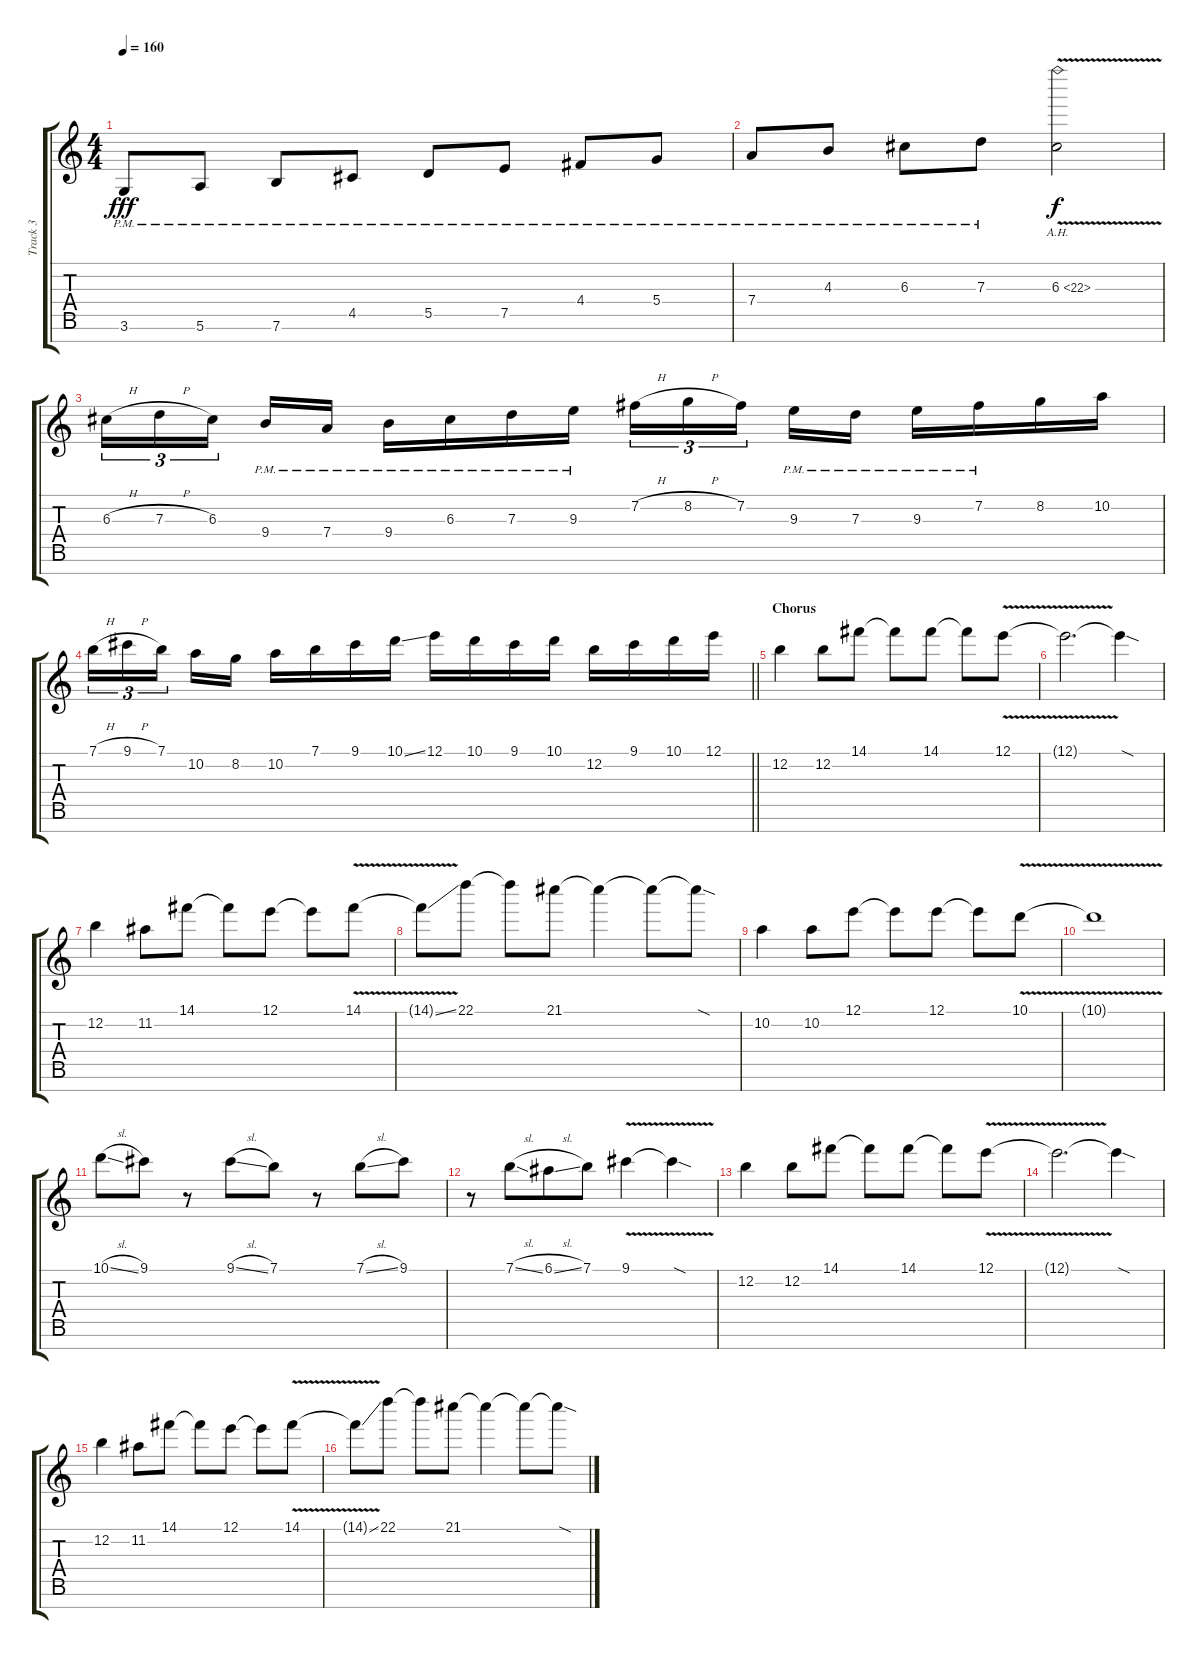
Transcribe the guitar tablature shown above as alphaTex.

\track ("Track 3" "Track 3") {instrument distortionguitar}
\staff {score tabs}
\tuning (E4 B3 G3 D3 A2 E2 B1) {hide}
\ts (4 4)
\section ("" "")
\tempo 160
\clef g2
\ks c
3.6{pm}.8{dy fff} 5.6{pm}.8 7.6{pm}.8 4.5{pm}.8 5.5{pm}.8 7.5{pm}.8 4.4{pm}.8 5.4{pm}.8 |
7.4{pm}.8 4.3{pm}.8 6.3{pm}.8 7.3{pm}.8 6.3{ah 16 v}.2{dy f} |
6.3{h}.16{tu (3 2)} 7.3{h}.16{tu (3 2)} 6.3.16{tu (3 2) beam splitsecondary} 9.4{pm}.16 7.4{pm}.16 9.4{pm}.16 6.3{pm}.16 7.3{pm}.16 9.3{pm}.16 7.2{h}.16{tu (3 2)} 8.2{h}.16{tu (3 2)} 7.2.16{tu (3 2) beam splitsecondary} 9.3{pm}.16 7.3{pm}.16 9.3{pm}.16 7.2{pm}.16 8.2.16 10.2.16 |
\barLineRight lightlight
7.1{h}.16{tu (3 2)} 9.1{h}.16{tu (3 2)} 7.1.16{tu (3 2) beam splitsecondary} 10.2.16 8.2.16 10.2.16 7.1.16 9.1.16 10.1{ss}.16 12.1.16 10.1.16 9.1.16 10.1.16 12.2.16 9.1.16 10.1.16 12.1.16 |
\section ("" "Chorus")
12.2.4 12.2.8 14.1.8 14.1{t}.8 14.1.8 14.1{t}.8 12.1{v}.8 |
12.1{t}.2{d} 12.1{sod t}.4 |
12.2.4 11.2.8 14.1.8 14.1{t}.8 12.1.8 12.1{t}.8 14.1{v}.8 |
14.1{ss t}.8 22.1.8 22.1{t}.8 21.1.8 21.1{t}.4 21.1{t}.8 21.1{sod t}.8 |
10.2.4 10.2.8 12.1.8 12.1{t}.8 12.1.8 12.1{t}.8 10.1{v}.8 |
10.1{t}.1 |
10.1{sl}.8 9.1.8 r.8 9.1{sl}.8{beam merge} 7.1.8 r.8 7.1{sl}.8 9.1.8 |
r.8 7.1{sl}.8{beam merge} 6.1{sl}.8 7.1.8 9.1{v}.4 9.1{sod t}.4 |
12.2.4 12.2.8 14.1.8 14.1{t}.8 14.1.8 14.1{t}.8 12.1{v}.8 |
12.1{t}.2{d} 12.1{sod t}.4 |
12.2.4 11.2.8 14.1.8 14.1{t}.8 12.1.8 12.1{t}.8 14.1{v}.8 |
14.1{ss t}.8 22.1.8 22.1{t}.8 21.1.8 21.1{t}.4 21.1{t}.8 21.1{sod t}.8
